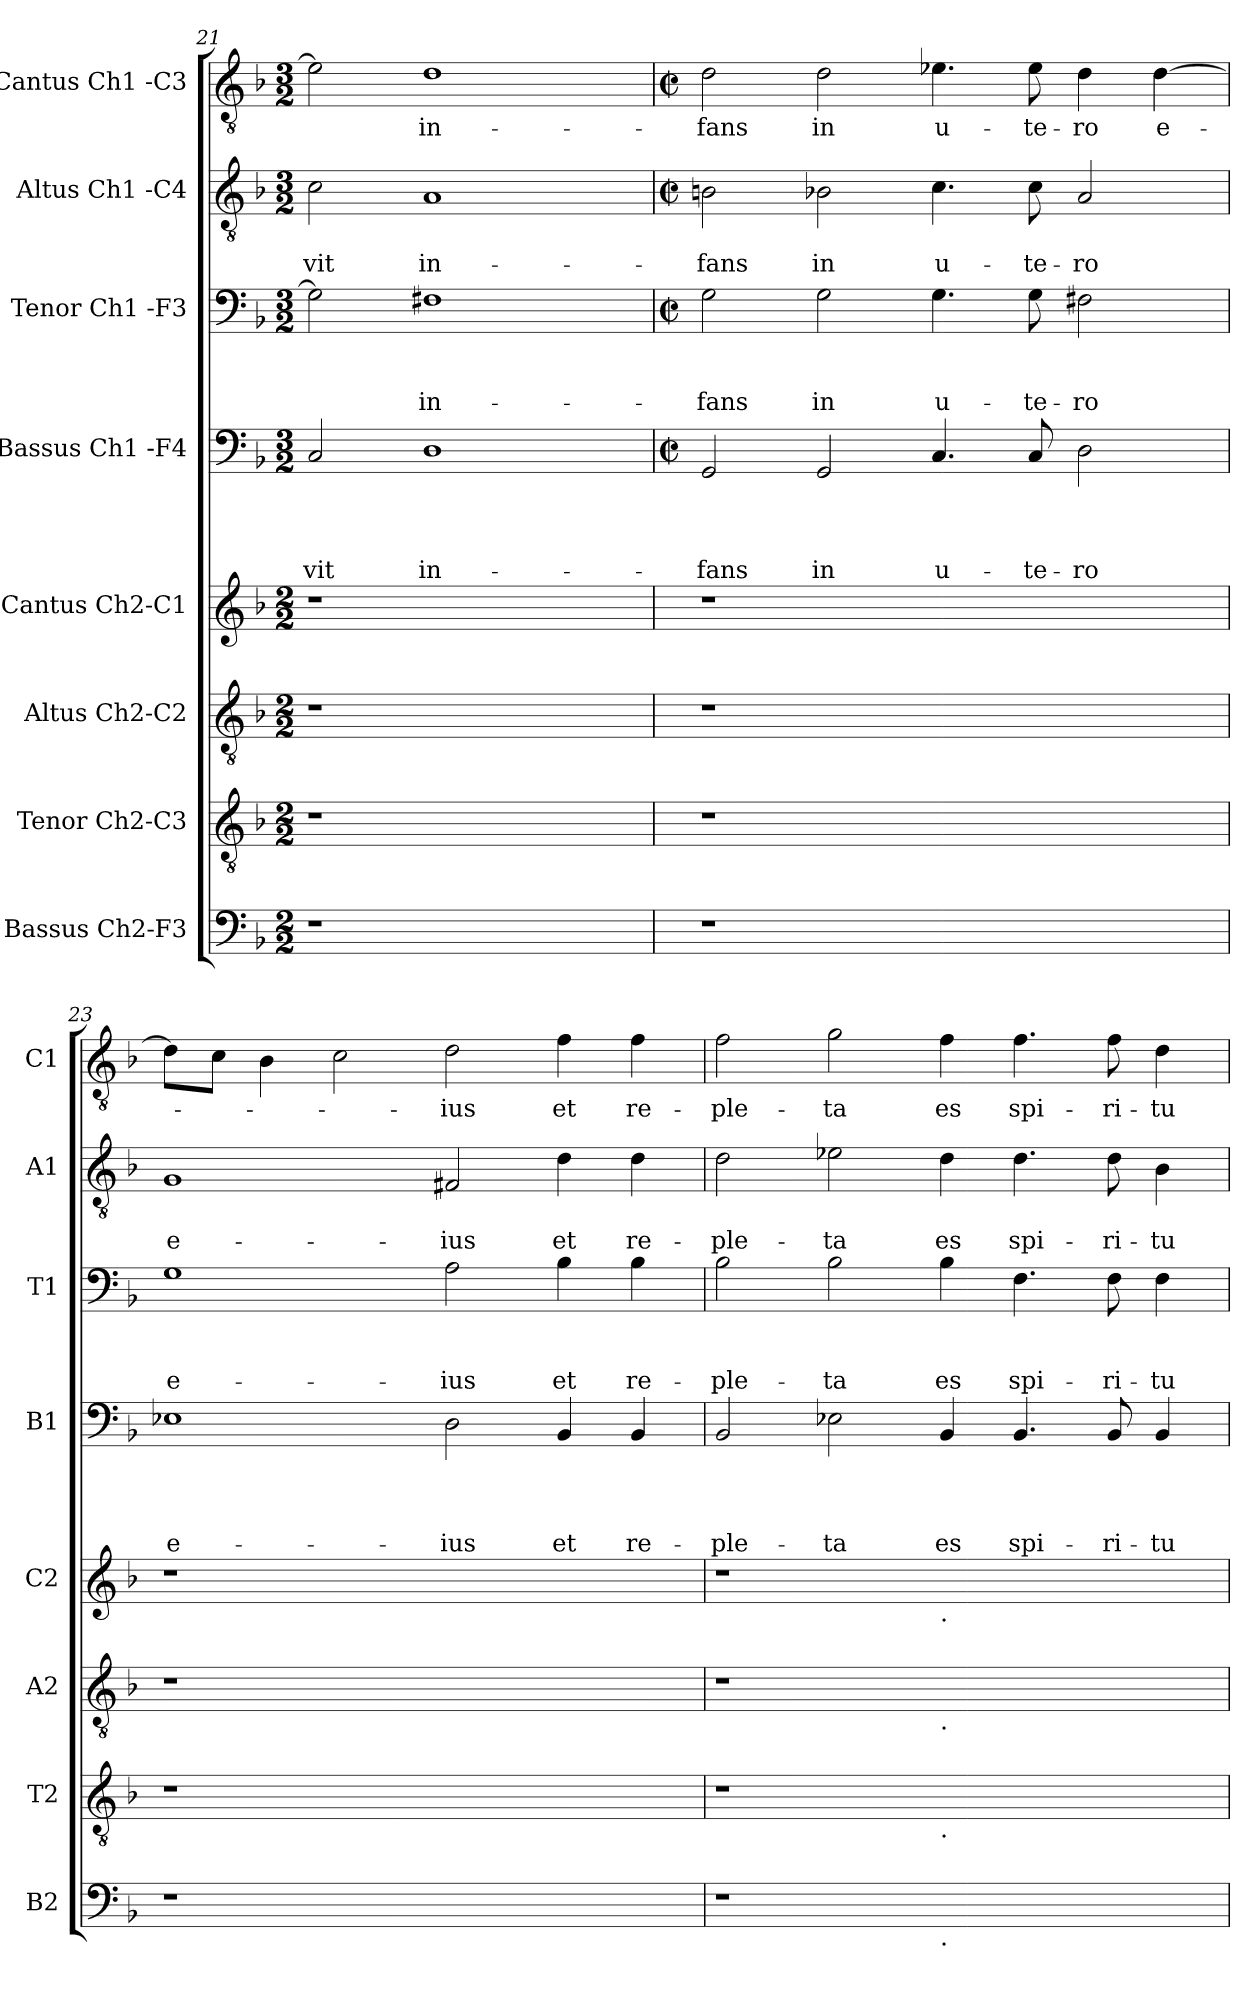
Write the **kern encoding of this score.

**kern	**kern	**kern	**kern	**kern	**text	**text	**text	**text	**kern	**text	**text	**text	**kern	**text	**text	**kern	**text
*part8	*part7	*part6	*part5	*part4	*part4	*part4	*part4	*part4	*part3	*part3	*part3	*part3	*part2	*part2	*part2	*part1	*part1
*staff8	*staff7	*staff6	*staff5	*staff4	*staff4	*staff4	*staff4	*staff4	*staff3	*staff3	*staff3	*staff3	*staff2	*staff2	*staff2	*staff1	*staff1
*I"Bassus Ch2-F3	*I"Tenor Ch2-C3	*I"Altus Ch2-C2	*I"Cantus Ch2-C1	*I"Bassus Ch1 -F4	*	*	*	*	*I"Tenor Ch1 -F3	*	*	*	*I"Altus Ch1 -C4	*	*	*I"Cantus Ch1 -C3	*
*I'B2	*I'T2	*I'A2	*I'C2	*I'B1	*	*	*	*	*I'T1	*	*	*	*I'A1	*	*	*I'C1	*
*clefF4	*clefGv2	*clefGv2	*clefG2	*clefF4	*	*	*	*	*clefF4	*	*	*	*clefGv2	*	*	*clefGv2	*
*k[b-]	*k[b-]	*k[b-]	*k[b-]	*k[b-]	*	*	*	*	*k[b-]	*	*	*	*k[b-]	*	*	*k[b-]	*
*F:	*F:	*F:	*F:	*F:	*	*	*	*	*F:	*	*	*	*F:	*	*	*F:	*
*M2/2	*M2/2	*M2/2	*M2/2	*M3/2	*	*	*	*	*M3/2	*	*	*	*M3/2	*	*	*M3/2	*
=21	=21	=21	=21	=21	=21	=21	=21	=21	=21	=21	=21	=21	=21	=21	=21	=21	=21
!	!	!	!	!	!	!	!	!LO:LY:b	!	!	!	!	!	!	!LO:LY:b	!	!
1r	1r	1r	1r	2C/	.	.	.	-vit	2G\]	.	.	.	2c\	.	-vit	2e-\]	.
!	!	!	!	!	!	!	!	!LO:LY:b	!	!	!	!LO:LY:b	!	!	!LO:LY:b	!	!LO:LY:b
.	.	.	.	1D	.	.	.	in-	1F#X	.	.	in-	1A	.	in-	1d	in-
2ryy	2ryy	2ryy	2ryy	.	.	.	.	.	.	.	.	.	.	.	.	.	.
=22	=22	=22	=22	=22	=22	=22	=22	=22	=22	=22	=22	=22	=22	=22	=22	=22	=22
*	*	*	*	*M2/2	*	*	*	*	*M2/2	*	*	*	*M2/2	*	*	*M2/2	*
*	*	*	*	*met(c|)	*	*	*	*	*met(c|)	*	*	*	*met(c|)	*	*	*met(c|)	*
!	!	!	!	!	!	!	!	!LO:LY:b	!	!	!	!LO:LY:b	!	!	!LO:LY:b	!	!LO:LY:b
1r	1r	1r	1r	2GG/	.	.	.	-fans	2G\	.	.	-fans	2Bn\	.	-fans	2d\	-fans
!	!	!	!	!	!	!	!	!LO:LY:b	!	!	!	!LO:LY:b	!	!	!LO:LY:b	!	!LO:LY:b
.	.	.	.	2GG/	.	.	.	in	2G\	.	.	in	2B-X\	.	in	2d\	in
!	!	!	!	!	!	!	!	!LO:LY:b	!	!	!	!LO:LY:b	!	!	!LO:LY:b	!	!LO:LY:b
1ryy	1ryy	1ryy	1ryy	4.C/	.	.	.	u-	4.G\	.	.	u-	4.c\	.	u-	4.e-X\	u-
!	!	!	!	!	!	!	!	!LO:LY:b	!	!	!	!LO:LY:b	!	!	!LO:LY:b	!	!LO:LY:b
.	.	.	.	8C/	.	.	.	-te-	8G\	.	.	-te-	8c\	.	-te-	8e-\	-te-
!	!	!	!	!	!	!	!	!LO:LY:b:rj	!	!	!	!LO:LY:b:rj	!	!	!LO:LY:b:rj	!	!LO:LY:b:rj
.	.	.	.	2D\	.	.	.	-ro	2F#X\	.	.	-ro	2A/	.	-ro	4d\	-ro
!	!	!	!	!	!	!	!	!	!	!	!	!	!	!	!	!	!LO:LY:b
.	.	.	.	.	.	.	.	.	.	.	.	.	.	.	.	[>4d\	e-
=23	=23	=23	=23	=23	=23	=23	=23	=23	=23	=23	=23	=23	=23	=23	=23	=23	=23
!	!	!	!	!	!	!	!	!LO:LY:b:rj	!	!	!	!LO:LY:b:rj	!	!	!LO:LY:b:rj	!	!
1r	1r	1r	1r	1E-X	.	.	.	e-	1G	.	.	e-	1G	.	e-	8d\L]	.
.	.	.	.	.	.	.	.	.	.	.	.	.	.	.	.	8c\J	.
.	.	.	.	.	.	.	.	.	.	.	.	.	.	.	.	4B-\	.
.	.	.	.	.	.	.	.	.	.	.	.	.	.	.	.	2c\	.
!	!	!	!	!	!	!	!	!LO:LY:b	!	!	!	!LO:LY:b	!	!	!LO:LY:b	!	!LO:LY:b
1ryy	1ryy	1ryy	1ryy	2D\	.	.	.	-ius	2A\	.	.	-ius	2F#X/	.	-ius	2d\	-ius
!	!	!	!	!	!	!	!	!LO:LY:b	!	!	!	!LO:LY:b	!	!	!LO:LY:b	!	!LO:LY:b
.	.	.	.	4BB-/	.	.	.	et	4B-\	.	.	et	4d\	.	et	4f\	et
!	!	!	!	!	!	!	!	!LO:LY:b	!	!	!	!LO:LY:b	!	!	!LO:LY:b	!	!LO:LY:b
.	.	.	.	4BB-/	.	.	.	re-	4B-\	.	.	re-	4d\	.	re-	4f\	re-
!!LO:PB:g=z
=24	=24	=24	=24	=24	=24	=24	=24	=24	=24	=24	=24	=24	=24	=24	=24	=24	=24
!	!	!	!	!	!	!	!	!LO:LY:b	!	!	!	!LO:LY:b	!	!	!LO:LY:b	!	!LO:LY:b
1r	1r	1r	1r	2BB-/	.	.	.	-ple-	2B-\	.	.	-ple-	2d\	.	-ple-	2f\	-ple-
!	!	!	!	!	!	!	!	!LO:LY:b	!	!	!	!LO:LY:b	!	!	!LO:LY:b	!	!LO:LY:b
.	.	.	.	2E-X\	.	.	.	-ta	2B-\	.	.	-ta	2e-X\	.	-ta	2g\	-ta
!	!	!	!LO:TX:b:t=.	!	!	!	!	!	!	!	!	!	!	!	!	!	!
!	!	!LO:TX:b:t=.	!	!	!	!	!	!	!	!	!	!	!	!	!	!	!
!	!LO:TX:b:t=.	!	!	!	!	!	!	!	!	!	!	!	!	!	!	!	!
!LO:TX:b:t=.	!	!	!	!	!	!	!	!	!	!	!	!	!	!	!	!	!
!	!	!	!	!	!	!	!	!LO:LY:b	!	!	!	!LO:LY:b	!	!	!LO:LY:b	!	!LO:LY:b
1ryy	1ryy	1ryy	1ryy	4BB-/	.	.	.	es	4B-\	.	.	es	4d\	.	es	4f\	es
!	!	!	!	!	!	!	!	!LO:LY:b	!	!	!	!LO:LY:b	!	!	!LO:LY:b	!	!LO:LY:b
.	.	.	.	4.BB-/	.	.	.	spi-	4.F\	.	.	spi-	4.d\	.	spi-	4.f\	spi-
!	!	!	!	!	!	!	!	!LO:LY:b	!	!	!	!LO:LY:b	!	!	!LO:LY:b	!	!LO:LY:b
.	.	.	.	8BB-/	.	.	.	-ri-	8F\	.	.	-ri-	8d\	.	-ri-	8f\	-ri-
!	!	!	!	!	!	!	!	!LO:LY:b:rj	!	!	!	!LO:LY:b:rj	!	!	!LO:LY:b:rj	!	!LO:LY:b:rj
.	.	.	.	4BB-/	.	.	.	-tu	4F\	.	.	-tu	4B-\	.	-tu	4d\	-tu
=	=	=	=	=	=	=	=	=	=	=	=	=	=	=	=	=	=
*-	*-	*-	*-	*-	*-	*-	*-	*-	*-	*-	*-	*-	*-	*-	*-	*-	*-
